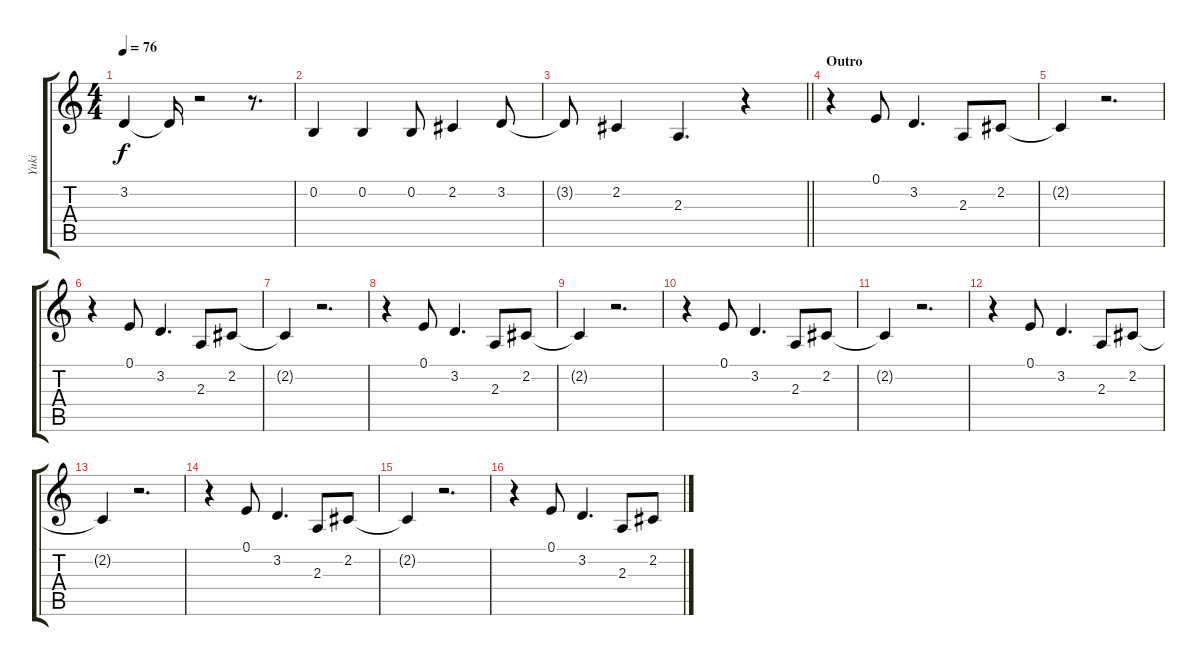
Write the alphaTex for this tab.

\track ("Yuki" "Yuki") {instrument lead6voice}
\staff {score tabs}
\tuning (E4 B3 G3 D3 A2 E2) {hide}
\ts (4 4)
\tempo 76
\clef g2
\ks c
3.2{t}.4{dy f} 3.2{t}.16 r.2 r.8{d} |
0.2.4 0.2.4 0.2.8 2.2.4 3.2.8 |
\barLineRight lightlight
3.2{t}.8 2.2.4 2.3.4{d} r.4 |
\section ("" "Outro")
r.4 0.1.8 3.2.4{d} 2.3.8 2.2.8 |
2.2{t}.4 r.2{d} |
r.4 0.1.8 3.2.4{d} 2.3.8 2.2.8 |
2.2{t}.4 r.2{d} |
r.4 0.1.8 3.2.4{d} 2.3.8 2.2.8 |
2.2{t}.4 r.2{d} |
r.4 0.1.8 3.2.4{d} 2.3.8 2.2.8 |
2.2{t}.4 r.2{d} |
r.4 0.1.8 3.2.4{d} 2.3.8 2.2.8 |
2.2{t}.4 r.2{d} |
r.4 0.1.8 3.2.4{d} 2.3.8 2.2.8 |
2.2{t}.4 r.2{d} |
r.4 0.1.8 3.2.4{d} 2.3.8 2.2.8
